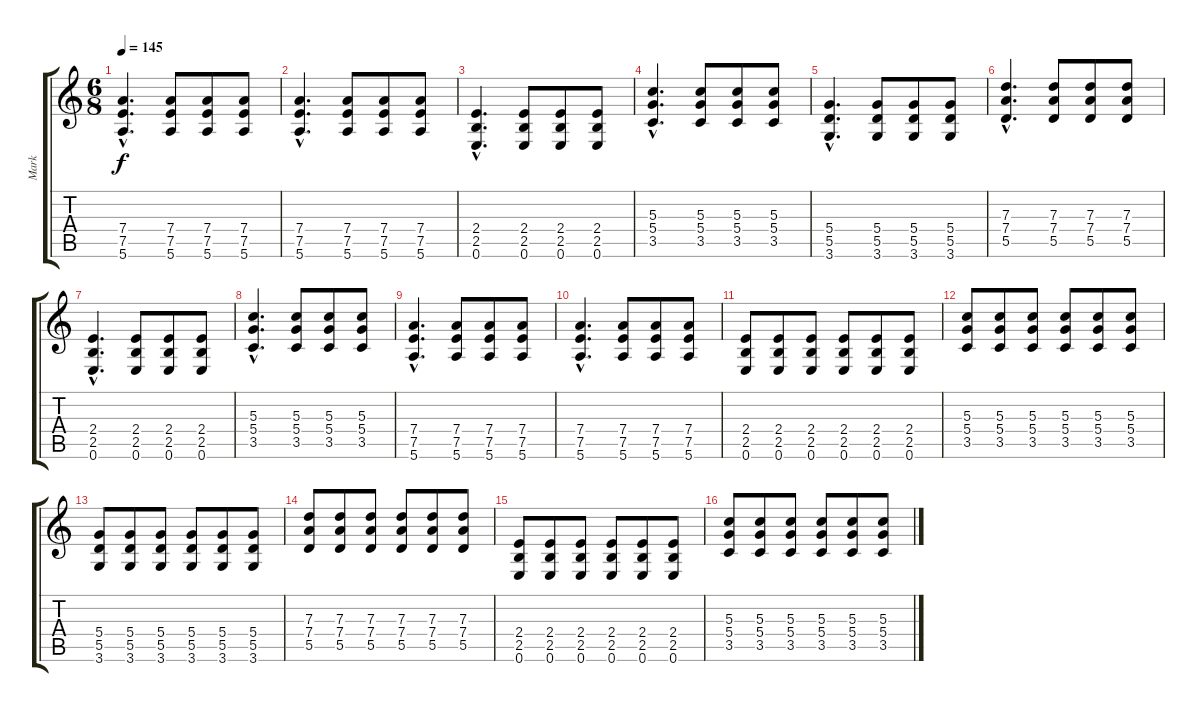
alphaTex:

\track ("Mark" "Mark") {instrument overdrivenguitar}
\staff {score tabs}
\tuning (E4 B3 G3 D3 A2 E2) {hide}
\ts (6 8)
\tempo 145
\clef g2
\ks c
(7.4{hac} 7.5{hac} 5.6{hac}).4{d dy f} (7.4 7.5 5.6).8 (7.4 7.5 5.6).8 (7.4 7.5 5.6).8 |
(7.4{hac} 7.5{hac} 5.6{hac}).4{d} (7.4 7.5 5.6).8 (7.4 7.5 5.6).8 (7.4 7.5 5.6).8 |
(2.4{hac} 2.5{hac} 0.6{hac}).4{d} (2.4 2.5 0.6).8 (2.4 2.5 0.6).8 (2.4 2.5 0.6).8 |
(5.3{hac} 5.4{hac} 3.5{hac}).4{d} (5.3 5.4 3.5).8 (5.3 5.4 3.5).8 (5.3 5.4 3.5).8 |
(5.4{hac} 5.5{hac} 3.6{hac}).4{d} (5.4 5.5 3.6).8 (5.4 5.5 3.6).8 (5.4 5.5 3.6).8 |
(7.3{hac} 7.4{hac} 5.5{hac}).4{d} (7.3 7.4 5.5).8 (7.3 7.4 5.5).8 (7.3 7.4 5.5).8 |
(2.4{hac} 2.5{hac} 0.6{hac}).4{d} (2.4 2.5 0.6).8 (2.4 2.5 0.6).8 (2.4 2.5 0.6).8 |
(5.3{hac} 5.4{hac} 3.5{hac}).4{d} (5.3 5.4 3.5).8 (5.3 5.4 3.5).8 (5.3 5.4 3.5).8 |
(7.4{hac} 7.5{hac} 5.6{hac}).4{d} (7.4 7.5 5.6).8 (7.4 7.5 5.6).8 (7.4 7.5 5.6).8 |
(7.4{hac} 7.5{hac} 5.6{hac}).4{d} (7.4 7.5 5.6).8 (7.4 7.5 5.6).8 (7.4 7.5 5.6).8 |
(2.4 2.5 0.6).8 (2.4 2.5 0.6).8 (2.4 2.5 0.6).8 (2.4 2.5 0.6).8 (2.4 2.5 0.6).8 (2.4 2.5 0.6).8 |
(5.3 5.4 3.5).8 (5.3 5.4 3.5).8 (5.3 5.4 3.5).8 (5.3 5.4 3.5).8 (5.3 5.4 3.5).8 (5.3 5.4 3.5).8 |
(5.4 5.5 3.6).8 (5.4 5.5 3.6).8 (5.4 5.5 3.6).8 (5.4 5.5 3.6).8 (5.4 5.5 3.6).8 (5.4 5.5 3.6).8 |
(7.3 7.4 5.5).8 (7.3 7.4 5.5).8 (7.3 7.4 5.5).8 (7.3 7.4 5.5).8 (7.3 7.4 5.5).8 (7.3 7.4 5.5).8 |
(2.4 2.5 0.6).8 (2.4 2.5 0.6).8 (2.4 2.5 0.6).8 (2.4 2.5 0.6).8 (2.4 2.5 0.6).8 (2.4 2.5 0.6).8 |
(5.3 5.4 3.5).8 (5.3 5.4 3.5).8 (5.3 5.4 3.5).8 (5.3 5.4 3.5).8 (5.3 5.4 3.5).8 (5.3 5.4 3.5).8
